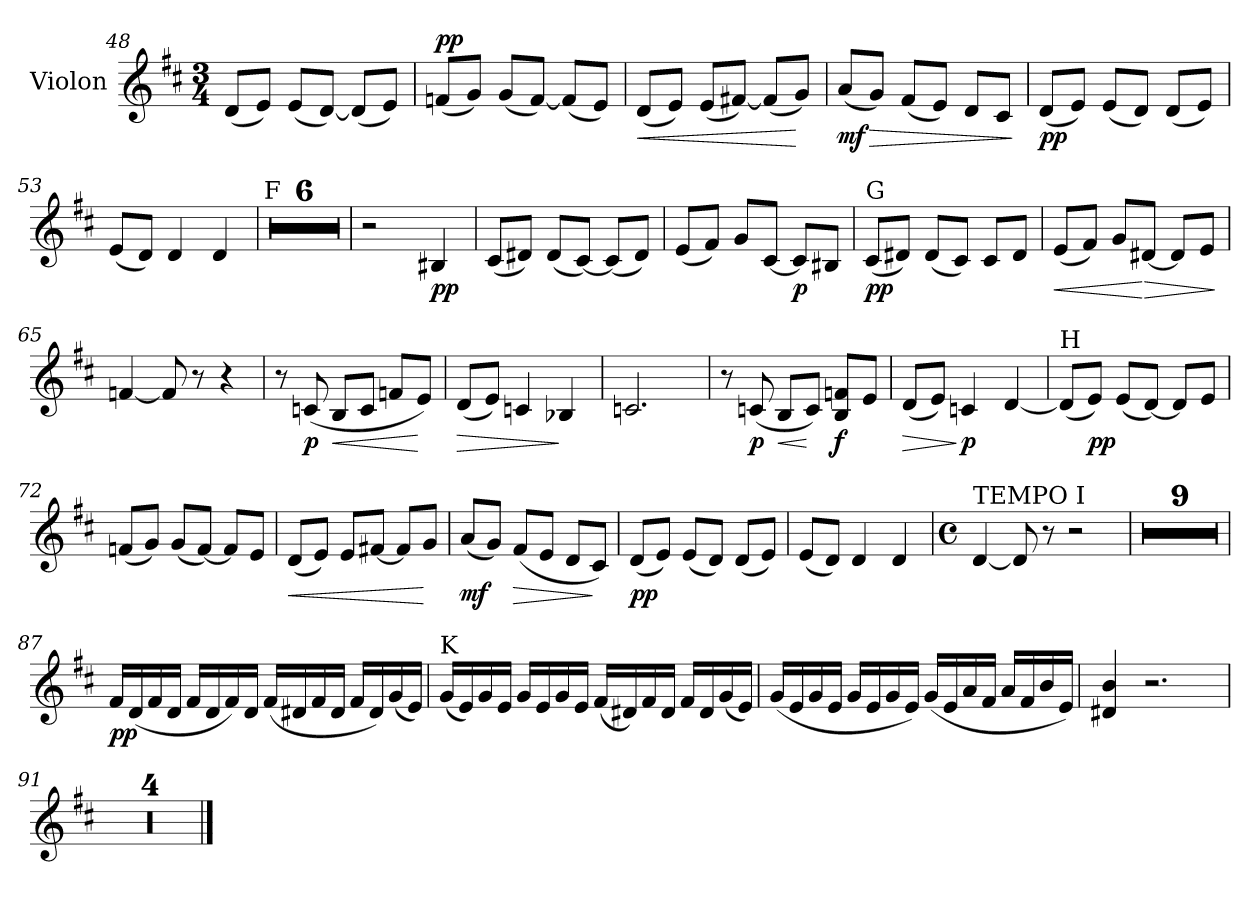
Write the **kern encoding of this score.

**kern	**dynam
*part1	*part1
*staff1	*staff1
*I"Violon	*
*clefG2	*
*k[f#c#]	*
*b:	*
*M3/4	*
=48	=48
(<8d/L	.
8e/J)	.
(<8e/L	.
[8d/J)	.
(<8d/L]	.
8e/J)	.
!!LO:LB:g=z
=49	=49
!	!LO:DY:a
(<8fn/L	pp
8g/J)	.
(<8g/L	.
[8f/J)	.
(<8f/L]	.
8e/J)	.
=50	=50
!	!LO:HP:b
(<8d/L	<
8e/J)	.
(<8e/L	.
[8f#X/J)	.
(<8f#/L]	.
8g/J)	[
=51	=51
!	!LO:DY:b
(<8a/L	mf
!	!LO:HP:b
8g/J)	>
(<8f#/L	.
8e/J)	.
8d/L	.
8c#/J	.
.	]
!!LO:LB:g=z
=52	=52
!	!LO:DY:b
(<8d/L	pp
8e/J)	.
(<8e/L	.
8d/J)	.
(<8d/L	.
8e/J)	.
=53	=53
(<8e/L	.
8d/J)	.
4d/	.
4d/	.
=54	=54
!LO:TX:a:t=F	!
2.r	.
=55	=55
2.r	.
=56	=56
2.r	.
=57	=57
2.r	.
=58	=58
2.r	.
=59	=59
2.r	.
=60	=60
2r	.
!	!LO:DY:b
4B#X/	pp
!!LO:LB:g=z
=61	=61
(<8c#/L	.
8d#X/J)	.
(<8d#/L	.
[8c#/J)	.
(<8c#/L]	.
8d#/J)	.
=62	=62
(<8e/L	.
8f#/J)	.
8g/L	.
[8c#/J	.
!	!LO:DY:b
8c#/L]	p
8B#X/J	.
=63	=63
!LO:TX:a:t=G	!
!	!LO:DY:b
(<8c#/L	pp
8d#X/J)	.
(<8d#/L	.
8c#/J)	.
8c#/L	.
8d#/J	.
!!LO:LB:g=z
=64	=64
!	!LO:HP:b
(<8e/L	<
8f#/J)	.
8g/L	.
!	!LO:HP:n=1:b
[8d#X/J	[ >
8d#/L]	.
8e/J	.
.	]
=65	=65
[4fn/	.
8f/]	.
8r	.
4r	.
=66	=66
8r	.
!	!LO:DY:b
(<8cn/	p
!	!LO:HP:b
8B/L	<
8c/J	.
8fn/L	.
8e/J)	[
!!LO:PB:g=z
=67	=67
!	!LO:HP:b
(<8d/L	>
8e/J)	.
4cn/	.
4B-X/	]
=68	=68
2.cn/	.
=69	=69
8r	.
!	!LO:DY:b
(<8cn/	p
!	!LO:HP:b
8B/L	<
8c/J)	[
!	!LO:DY:b
8B/ 8fn/L	f
8e/J	.
!!LO:LB:g=z
=70	=70
!	!LO:HP:b
(<8d/L	>
8e/J)	.
!	!LO:DY:n=1:b
4cn/	] p
[4d/	.
=71	=71
!LO:TX:a:t=H	!
(<8d/L]	.
!	!LO:DY:b
8e/J)	pp
(<8e/L	.
[8d/J)	.
8d/L]	.
8e/J	.
=72	=72
(<8fn/L	.
8g/J)	.
(<8g/L	.
[8f/J)	.
8f/L]	.
8e/J	.
!!LO:LB:g=z
=73	=73
!	!LO:HP:b
(<8d/L	<
8e/J)	.
8e/L	.
[8f#X/J	.
8f#/L]	.
8g/J	[
=74	=74
!	!LO:DY:b
(<8a/L	mf
8g/J)	.
!	!LO:HP:b
(<8f#/L	>
8e/J	.
8d/L	.
8c#/J)	]
=75	=75
!	!LO:DY:b
(<8d/L	pp
8e/J)	.
(<8e/L	.
8d/J)	.
(<8d/L	.
8e/J)	.
=76	=76
(<8e/L	.
8d/J)	.
4d/	.
4d/	.
!!LO:LB:g=z
=77	=77
*M4/4	*
*met(c)	*
!LO:TX:a:t=TEMPO I	!
[4d/	.
8d/]	.
8r	.
2r	.
=78	=78
1r	.
=79	=79
1r	.
=80	=80
1r	.
=81	=81
1r	.
=82	=82
1r	.
=83	=83
1r	.
=84	=84
1r	.
=85	=85
1r	.
=86	=86
1r	.
!!LO:LB:g=z
=87	=87
!	!LO:DY:b
16f#/LL	pp
(<16d/	.
16f#/	.
16d/JJ	.
16f#/LL	.
16d/	.
16f#/)	.
16d/JJ	.
(<16f#/LL	.
16d#X/	.
16f#/	.
16d#/JJ	.
16f#/LL	.
16d#/)	.
(<16g/	.
16e/JJ)	.
=88	=88
!LO:TX:a:t=K	!
(<16g/LL	.
16e/)	.
16g/	.
16e/JJ	.
16g/LL	.
16e/	.
16g/	.
16e/JJ	.
(<16f#/LL	.
16d#X/)	.
16f#/	.
16d#/JJ	.
16f#/LL	.
16d#/	.
(<16g/	.
16e/JJ)	.
!!LO:LB:g=z
=89	=89
(<16g/LL	.
16e/	.
16g/	.
16e/JJ	.
16g/LL	.
16e/	.
16g/	.
16e/JJ)	.
(<16g/LL	.
16e/	.
16a/	.
16f#/JJ	.
16a/LL	.
16f#/	.
16b/	.
16e/JJ)	.
=90	=90
4d#X/ 4b/	.
2.r	.
!!LO:LB:g=z
=91	=91
1r	.
=92	=92
1r	.
=93	=93
1r	.
=94	=94
1r	.
==	==
*-	*-
